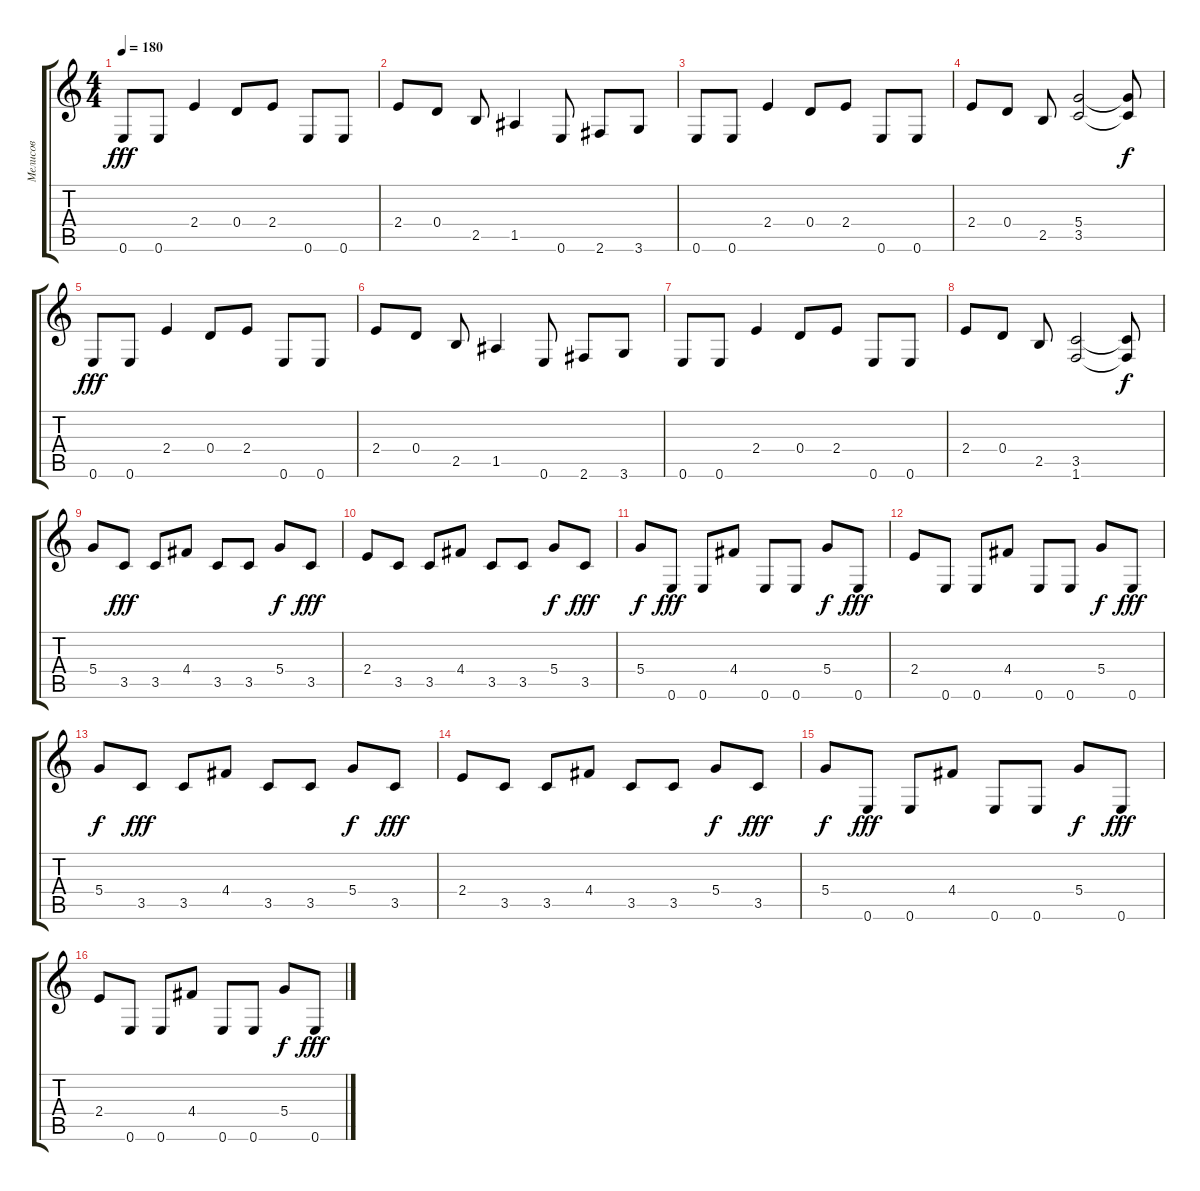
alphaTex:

\track ("Мелисов" "Мелисов") {instrument distortionguitar}
\staff {score tabs}
\tuning (E4 B3 G3 D3 A2 E2) {hide}
\ts (4 4)
\tempo 180
\clef g2
\ks c
0.6.8{dy fff} 0.6.8 2.4.4 0.4.8 2.4.8 0.6.8 0.6.8 |
2.4.8 0.4.8 2.5.8 1.5.4 0.6.8 2.6.8 3.6.8 |
0.6.8 0.6.8 2.4.4 0.4.8 2.4.8 0.6.8 0.6.8 |
2.4.8 0.4.8 2.5.8 (5.4 3.5).2 (5.4{t} 3.5{t}).8{dy f} |
0.6.8{dy fff} 0.6.8 2.4.4 0.4.8 2.4.8 0.6.8 0.6.8 |
2.4.8 0.4.8 2.5.8 1.5.4 0.6.8 2.6.8 3.6.8 |
0.6.8 0.6.8 2.4.4 0.4.8 2.4.8 0.6.8 0.6.8 |
2.4.8 0.4.8 2.5.8 (3.5 1.6).2 (3.5{t} 1.6{t}).8{dy f} |
5.4.8 3.5.8{dy fff} 3.5.8 4.4.8 3.5.8 3.5.8 5.4.8{dy f} 3.5.8{dy fff} |
2.4.8 3.5.8 3.5.8 4.4.8 3.5.8 3.5.8 5.4.8{dy f} 3.5.8{dy fff} |
5.4.8{dy f} 0.6.8{dy fff} 0.6.8 4.4.8 0.6.8 0.6.8 5.4.8{dy f} 0.6.8{dy fff} |
2.4.8 0.6.8 0.6.8 4.4.8 0.6.8 0.6.8 5.4.8{dy f} 0.6.8{dy fff} |
5.4.8{dy f} 3.5.8{dy fff} 3.5.8 4.4.8 3.5.8 3.5.8 5.4.8{dy f} 3.5.8{dy fff} |
2.4.8 3.5.8 3.5.8 4.4.8 3.5.8 3.5.8 5.4.8{dy f} 3.5.8{dy fff} |
5.4.8{dy f} 0.6.8{dy fff} 0.6.8 4.4.8 0.6.8 0.6.8 5.4.8{dy f} 0.6.8{dy fff} |
2.4.8 0.6.8 0.6.8 4.4.8 0.6.8 0.6.8 5.4.8{dy f} 0.6.8{dy fff}
